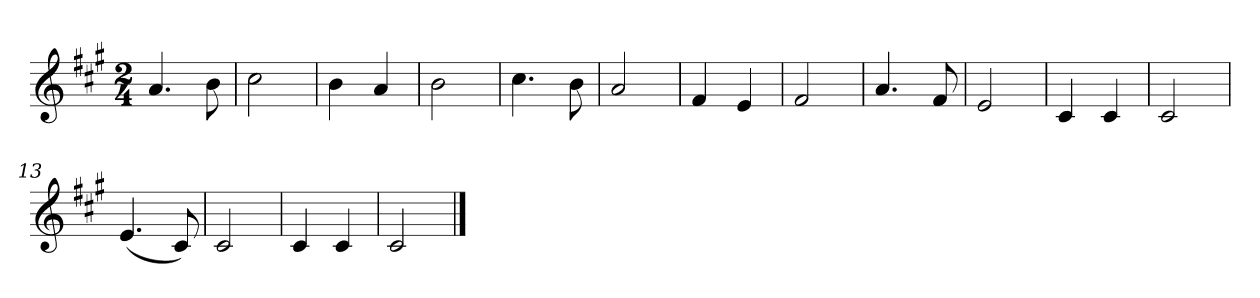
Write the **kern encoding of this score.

**kern
*part1
*staff1
*clefG2
*k[f#c#g#]
*M2/4
=1
4.a/
8b\
=2
2cc#\
=3
4b\
4a/
=4
2b\
=5
4.cc#\
8b\
=6
2a/
=7
4f#/
4e/
=8
2f#/
=9
4.a/
8f#/
=10
2e/
=11
4c#/
4c#/
=12
2c#/
=13
(4.e/
8c#/)
=14
2c#/
=15
4c#/
4c#/
=16
2c#/
==
*-
